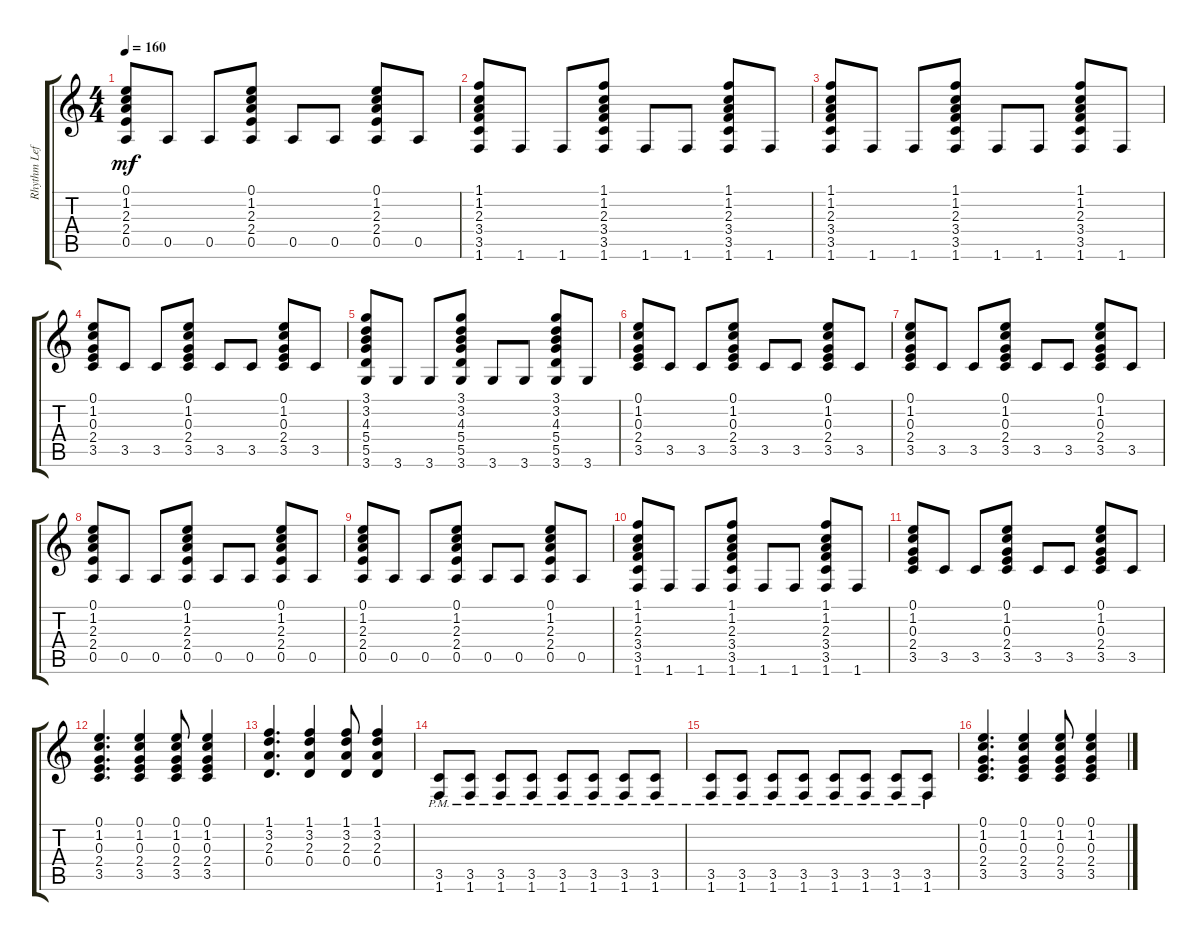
\track ("Rhythm Left" "Rhythm Lef") {instrument acousticguitarsteel}
\staff {score tabs}
\tuning (E4 B3 G3 D3 A2 E2) {hide}
\ts (4 4)
\tempo 160
\clef g2
\ks c
(0.1 1.2 2.3 2.4 0.5).8{dy mf} 0.5.8 0.5.8 (0.1 1.2 2.3 2.4 0.5).8 0.5.8 0.5.8 (0.1 1.2 2.3 2.4 0.5).8 0.5.8 |
(1.1 1.2 2.3 3.4 3.5 1.6).8 1.6.8 1.6.8 (1.1 1.2 2.3 3.4 3.5 1.6).8 1.6.8 1.6.8 (1.1 1.2 2.3 3.4 3.5 1.6).8 1.6.8 |
(1.1 1.2 2.3 3.4 3.5 1.6).8 1.6.8 1.6.8 (1.1 1.2 2.3 3.4 3.5 1.6).8 1.6.8 1.6.8 (1.1 1.2 2.3 3.4 3.5 1.6).8 1.6.8 |
(0.1 1.2 0.3 2.4 3.5).8 3.5.8 3.5.8 (0.1 1.2 0.3 2.4 3.5).8 3.5.8 3.5.8 (0.1 1.2 0.3 2.4 3.5).8 3.5.8 |
(3.1 3.2 4.3 5.4 5.5 3.6).8 3.6.8 3.6.8 (3.1 3.2 4.3 5.4 5.5 3.6).8 3.6.8 3.6.8 (3.1 3.2 4.3 5.4 5.5 3.6).8 3.6.8 |
(0.1 1.2 0.3 2.4 3.5).8 3.5.8 3.5.8 (0.1 1.2 0.3 2.4 3.5).8 3.5.8 3.5.8 (0.1 1.2 0.3 2.4 3.5).8 3.5.8 |
(0.1 1.2 0.3 2.4 3.5).8 3.5.8 3.5.8 (0.1 1.2 0.3 2.4 3.5).8 3.5.8 3.5.8 (0.1 1.2 0.3 2.4 3.5).8 3.5.8 |
(0.1 1.2 2.3 2.4 0.5).8 0.5.8 0.5.8 (0.1 1.2 2.3 2.4 0.5).8 0.5.8 0.5.8 (0.1 1.2 2.3 2.4 0.5).8 0.5.8 |
(0.1 1.2 2.3 2.4 0.5).8 0.5.8 0.5.8 (0.1 1.2 2.3 2.4 0.5).8 0.5.8 0.5.8 (0.1 1.2 2.3 2.4 0.5).8 0.5.8 |
(1.1 1.2 2.3 3.4 3.5 1.6).8 1.6.8 1.6.8 (1.1 1.2 2.3 3.4 3.5 1.6).8 1.6.8 1.6.8 (1.1 1.2 2.3 3.4 3.5 1.6).8 1.6.8 |
(0.1 1.2 0.3 2.4 3.5).8 3.5.8 3.5.8 (0.1 1.2 0.3 2.4 3.5).8 3.5.8 3.5.8 (0.1 1.2 0.3 2.4 3.5).8 3.5.8 |
(0.1 1.2 0.3 2.4 3.5).4{d} (0.1 1.2 0.3 2.4 3.5).4 (0.1 1.2 0.3 2.4 3.5).8 (0.1 1.2 0.3 2.4 3.5).4 |
(1.1 3.2 2.3 0.4).4{d} (1.1 3.2 2.3 0.4).4 (1.1 3.2 2.3 0.4).8 (1.1 3.2 2.3 0.4).4 |
(3.5{pm} 1.6{pm}).8 (3.5{pm} 1.6{pm}).8 (3.5{pm} 1.6{pm}).8 (3.5{pm} 1.6{pm}).8 (3.5{pm} 1.6{pm}).8 (3.5{pm} 1.6{pm}).8 (3.5{pm} 1.6{pm}).8 (3.5{pm} 1.6{pm}).8 |
(3.5{pm} 1.6{pm}).8 (3.5{pm} 1.6{pm}).8 (3.5{pm} 1.6{pm}).8 (3.5{pm} 1.6{pm}).8 (3.5{pm} 1.6{pm}).8 (3.5{pm} 1.6{pm}).8 (3.5{pm} 1.6{pm}).8 (3.5{pm} 1.6{pm}).8 |
(0.1 1.2 0.3 2.4 3.5).4{d} (0.1 1.2 0.3 2.4 3.5).4 (0.1 1.2 0.3 2.4 3.5).8 (0.1 1.2 0.3 2.4 3.5).4
